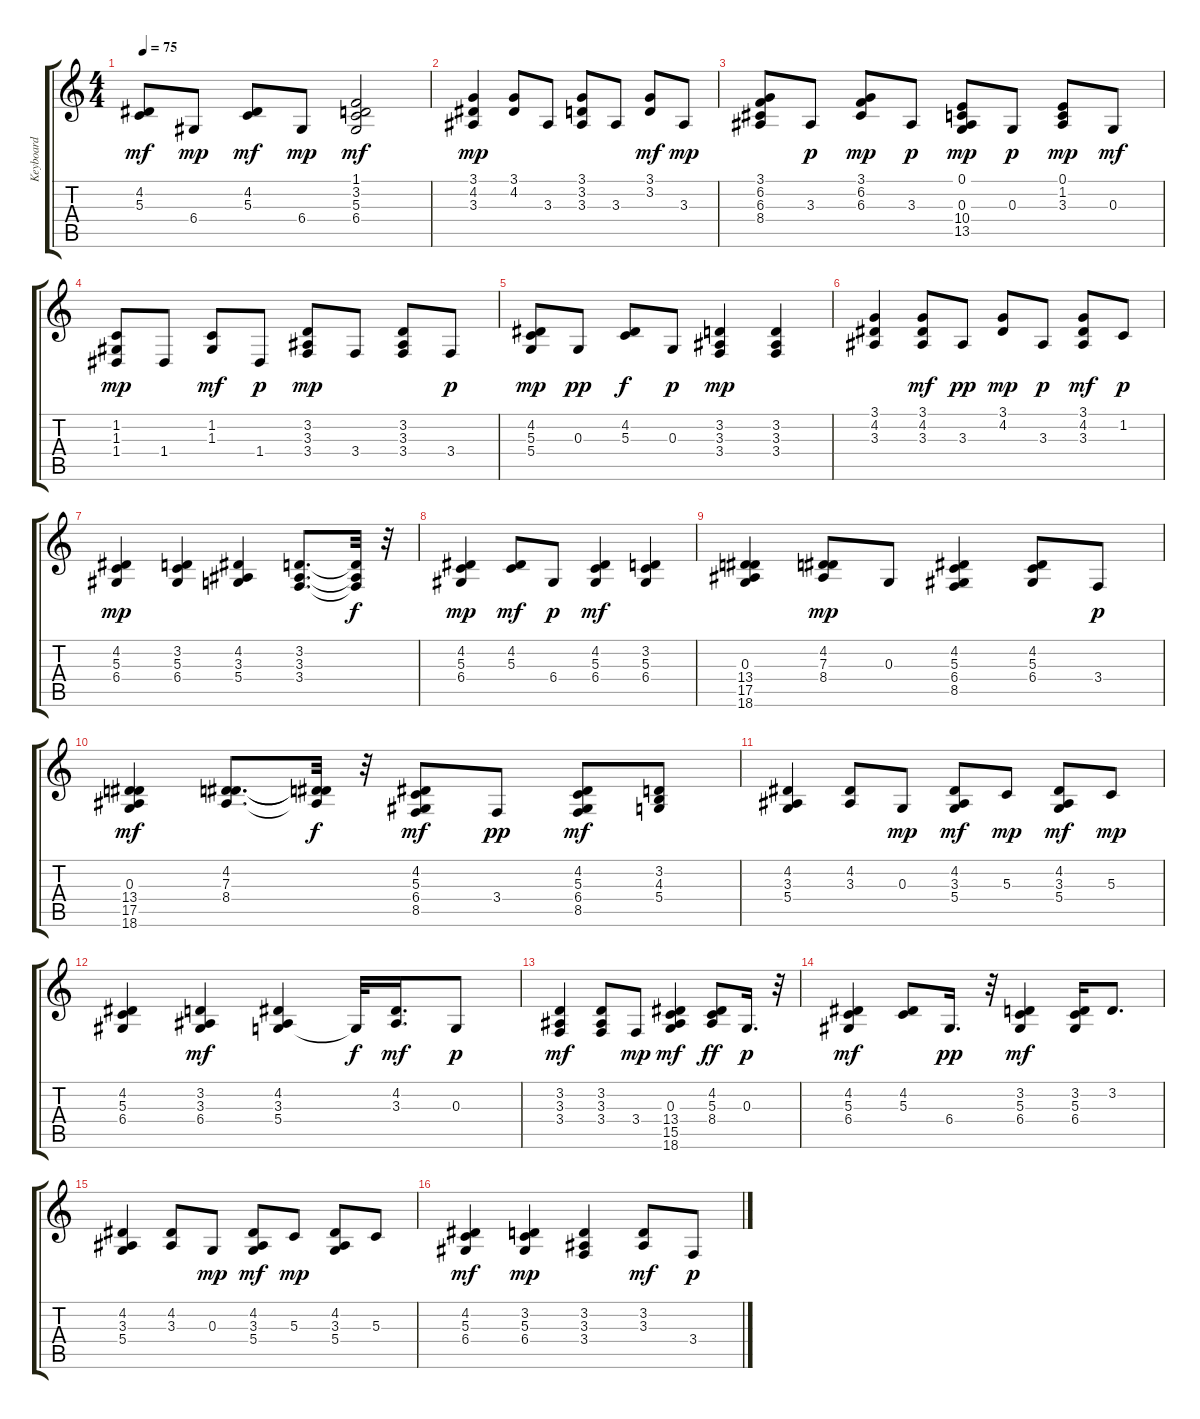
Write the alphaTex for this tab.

\track ("Keyboard" "Keyboard") {instrument electricpiano1}
\staff {score tabs}
\tuning (E4 B3 G3 D3 A2 E2) {hide}
\ts (4 4)
\tempo 75
\clef g2
\ks c
(4.2 5.3).8{dy mf} 6.4.8{dy mp} (4.2 5.3).8{dy mf} 6.4.8{dy mp} (1.1 3.2 5.3 6.4).2{dy mf} |
(3.1 4.2 3.3).4{dy mp} (3.1 4.2).8 3.3.8 (3.1 3.2 3.3).8 3.3.8 (3.1 3.2).8{dy mf} 3.3.8{dy mp} |
(3.1 6.2 6.3 8.4).8 3.3.8{dy p} (3.1 6.2 6.3).8{dy mp} 3.3.8{dy p} (0.1 0.3 10.4 13.5).8{dy mp} 0.3.8{dy p} (0.1 1.2 3.3).8{dy mp} 0.3.8{dy mf} |
(1.2 1.3 1.4).8{dy mp} 1.4.8 (1.2 1.3).8{dy mf} 1.4.8{dy p} (3.2 3.3 3.4).8{dy mp} 3.4.8 (3.2 3.3 3.4).8 3.4.8{dy p} |
(4.2 5.3 5.4).8{dy mp} 0.3.8{dy pp} (4.2 5.3).8{dy f} 0.3.8{dy p} (3.2 3.3 3.4).4{dy mp} (3.2 3.3 3.4).4 |
(3.1 4.2 3.3).4 (3.1 4.2 3.3).8{dy mf} 3.3.8{dy pp} (3.1 4.2).8{dy mp} 3.3.8{dy p} (3.1 4.2 3.3).8{dy mf} 1.2.8{dy p} |
(4.2 5.3 6.4).4{dy mp} (3.2 5.3 6.4).4 (4.2 3.3 5.4).4 (3.2 3.3 3.4).8{d} (3.2{t} 3.3{t} 3.4{t}).32{dy f} r.32 |
(4.2 5.3 6.4).4{dy mp} (4.2 5.3).8{dy mf} 6.4.8{dy p} (4.2 5.3 6.4).4{dy mf} (3.2 5.3 6.4).4 |
(0.3 13.4 17.5 18.6).4 (4.2 7.3 8.4).8{dy mp} 0.3.8 (4.2 5.3 6.4 8.5).4 (4.2 5.3 6.4).8 3.4.8{dy p} |
(0.3 13.4 17.5 18.6).4{dy mf} (4.2 7.3 8.4).8{d} (4.2{t} 7.3{t} 8.4{t}).32{dy f} r.32 (4.2 5.3 6.4 8.5).8{dy mf} 3.4.8{dy pp} (4.2 5.3 6.4 8.5).8{dy mf} (3.2 4.3 5.4).8 |
(4.2 3.3 5.4).4 (4.2 3.3).8 0.3.8{dy mp} (4.2 3.3 5.4).8{dy mf} 5.3.8{dy mp} (4.2 3.3 5.4).8{dy mf} 5.3.8{dy mp} |
(4.2 5.3 6.4).4 (3.2 3.3 6.4).4{dy mf} (4.2 3.3 5.4).4 5.4{t}.32{dy f} (4.2 3.3).16{d dy mf} 0.3.8{dy p} |
(3.2 3.3 3.4).4{dy mf} (3.2 3.3 3.4).8 3.4.8{dy mp} (0.3 13.4 15.5 18.6).4{dy mf} (4.2 5.3 8.4).8{dy ff} 0.3.16{d dy p} r.32 |
(4.2 5.3 6.4).4{dy mf} (4.2 5.3).8 6.4.16{d dy pp} r.32 (3.2 5.3 6.4).4{dy mf} (3.2 5.3 6.4).16 3.2.8{d} |
(4.2 3.3 5.4).4 (4.2 3.3).8 0.3.8{dy mp} (4.2 3.3 5.4).8{dy mf} 5.3.8{dy mp} (4.2 3.3 5.4).8 5.3.8 |
(4.2 5.3 6.4).4{dy mf} (3.2 5.3 6.4).4{dy mp} (3.2 3.3 3.4).4 (3.2 3.3).8{dy mf} 3.4.8{dy p}
